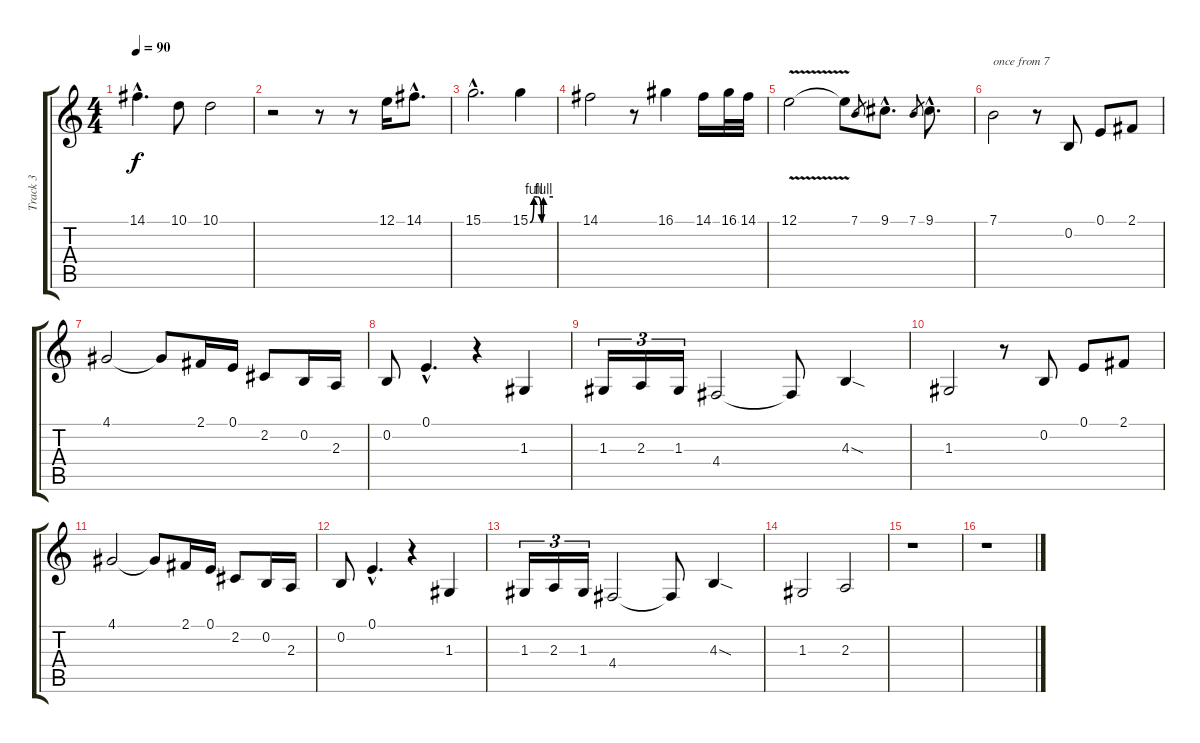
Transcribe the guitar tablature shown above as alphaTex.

\track ("Track 3" "Track 3") {instrument drawbarorgan}
\staff {score tabs}
\tuning (E4 B3 G3 D3 A2 E2) {hide}
\ts (4 4)
\tempo 90
\clef g2
\ks c
14.1{hac}.4{d dy f} 10.1.8 10.1.2 |
r.2 r.8 r.8 12.1.16 14.1{hac}.8{d} |
15.1{hac}.2{d} 15.1{be (custom 0 0 10 4 20 4 30 0 35 4 60 4)}.4 |
14.1.2 r.8 16.1.4 14.1.16 16.1.32 14.1.32 |
12.1{v}.2 12.1{t}.8 7.1.8{gr} 9.1{hac}.8{d} 7.1.8{gr} 9.1{hac}.8{d} |
7.1.2{txt "once from 7"} r.8 0.2.8 0.1.8 2.1.8 |
4.1.2 4.1{t}.8 2.1.16 0.1.16 2.2.8 0.2.16 2.3.16 |
0.2.8 0.1{hac}.4{d} r.4 1.3.4 |
1.3.16{tu (3 2)} 2.3.16{tu (3 2)} 1.3.16{tu (3 2)} 4.4.2 4.4{t}.8 4.3{sod}.4 |
1.3.2 r.8 0.2.8 0.1.8 2.1.8 |
4.1.2 4.1{t}.8 2.1.16 0.1.16 2.2.8 0.2.16 2.3.16 |
0.2.8 0.1{hac}.4{d} r.4 1.3.4 |
1.3.16{tu (3 2)} 2.3.16{tu (3 2)} 1.3.16{tu (3 2)} 4.4.2 4.4{t}.8 4.3{sod}.4 |
1.3.2 2.3.2 |
r.1 |
r.1
